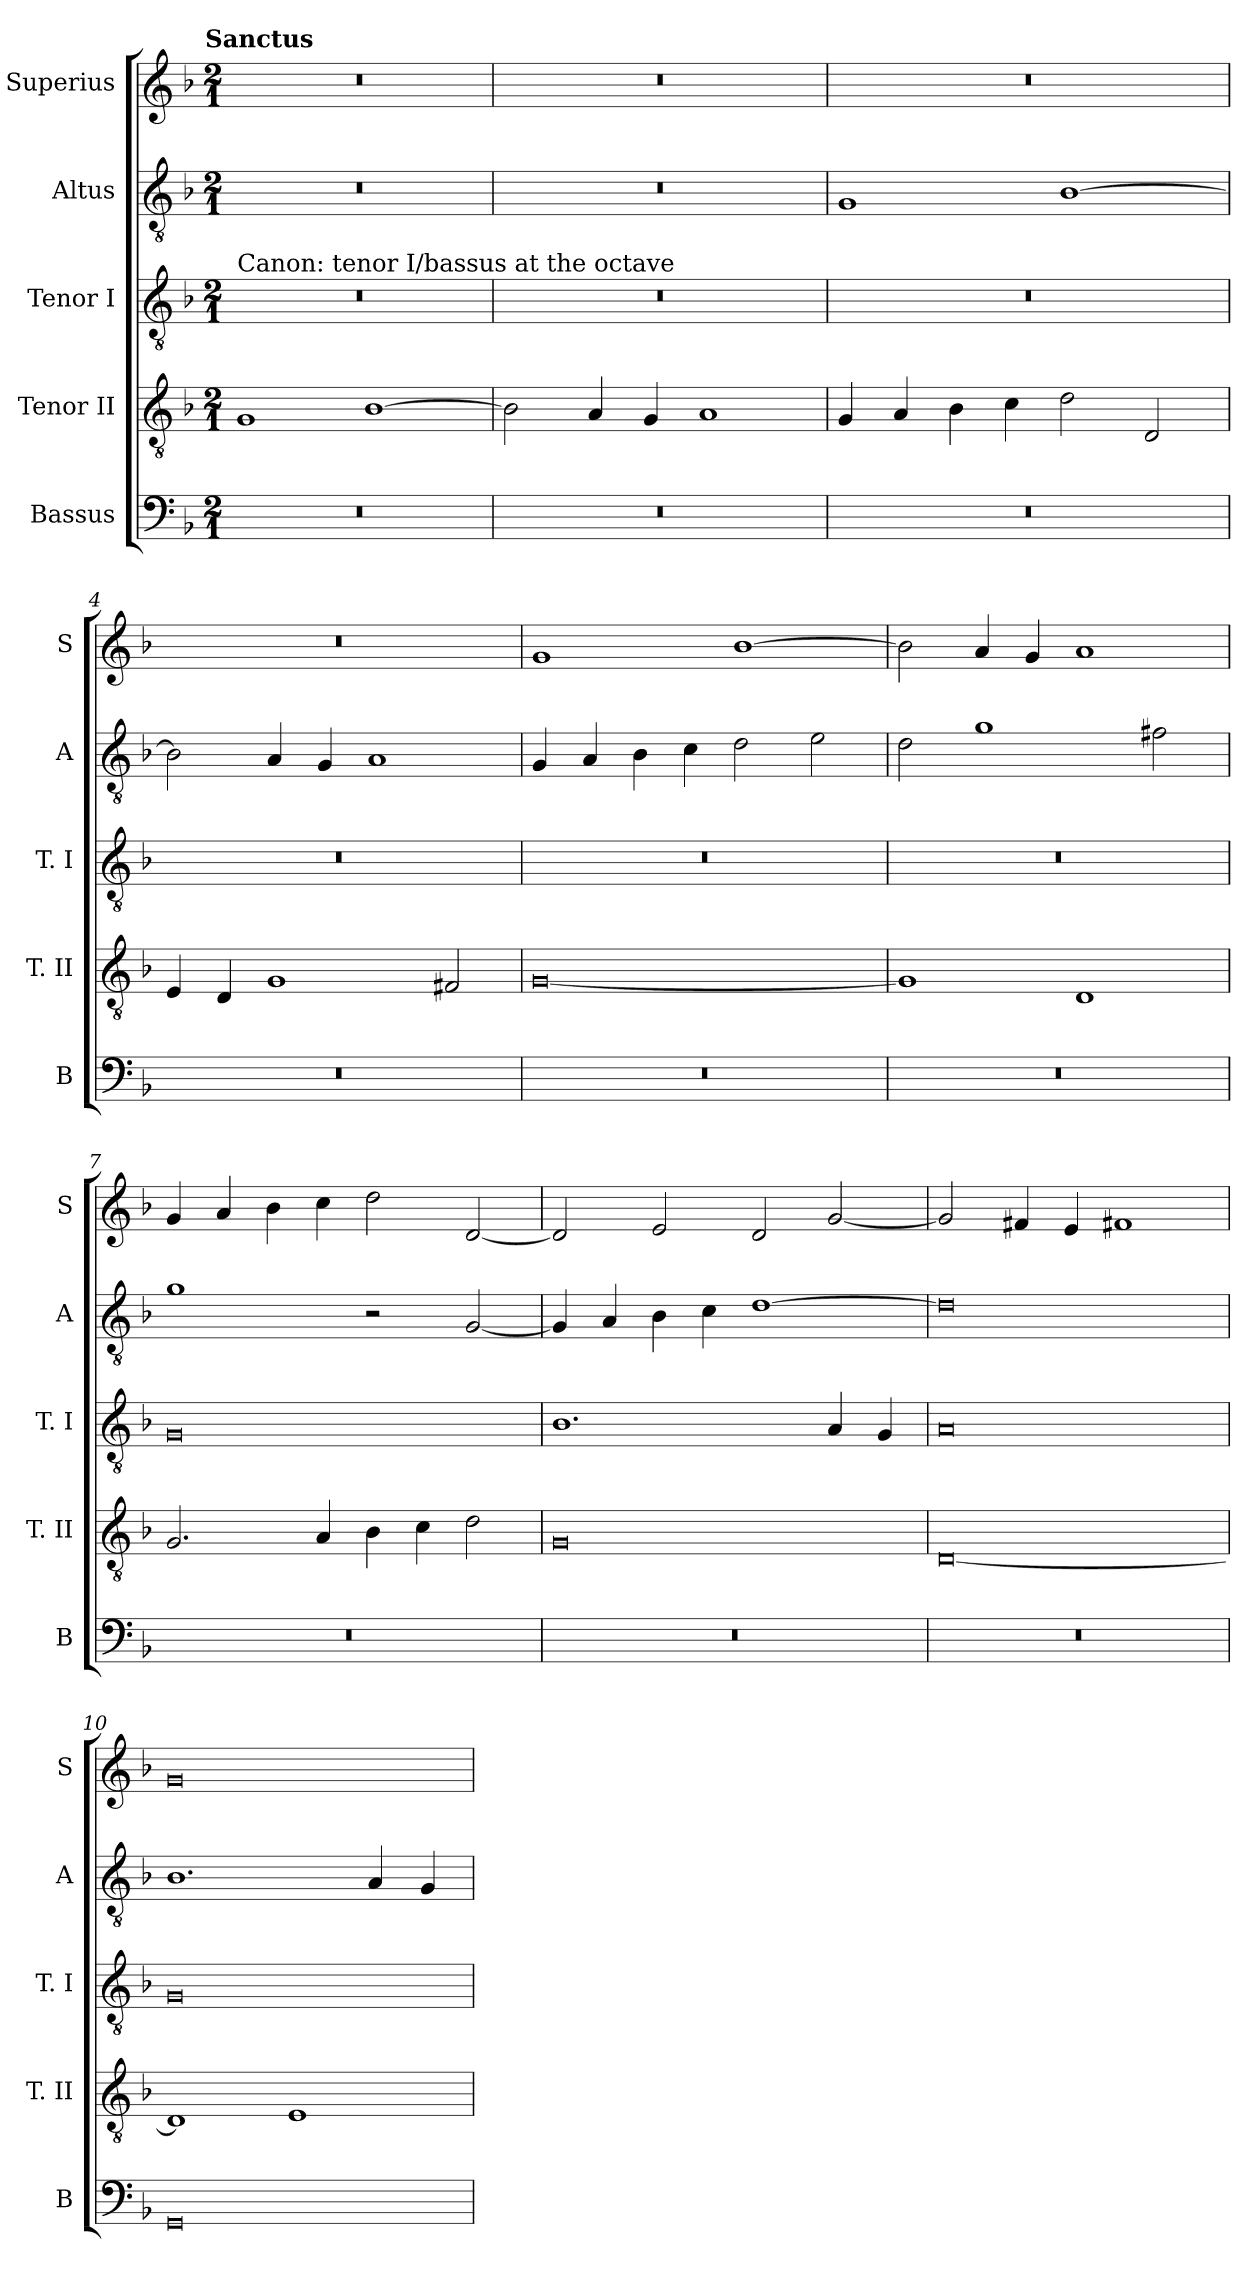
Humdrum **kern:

**kern	**kern	**kern	**kern	**kern
*part5	*part4	*part3	*part2	*part1
*staff5	*staff4	*staff3	*staff2	*staff1
*I"Bassus	*I"Tenor II	*I"Tenor I	*I"Altus	*I"Superius
*I'B	*I'T. II	*I'T. I	*I'A	*I'S
*clefF4	*clefGv2	*clefGv2	*clefGv2	*clefG2
*k[b-]	*k[b-]	*k[b-]	*k[b-]	*k[b-]
*F:	*F:	*F:	*F:	*F:
!!LO:TX:omd:t=Sanctus
*M2/1	*M2/1	*M2/1	*M2/1	*M2/1
=1	=1	=1	=1	=1
!	!	!LO:TX:a:t=Canon&colon; tenor I/bassus at the octave	!	!
0r	1G	0r	0r	0r
.	[1B-	.	.	.
=2	=2	=2	=2	=2
0r	2B-]	0r	0r	0r
.	4A	.	.	.
.	4G	.	.	.
.	1A	.	.	.
=3	=3	=3	=3	=3
0r	4G	0r	1G	0r
.	4A	.	.	.
.	4B-	.	.	.
.	4c	.	.	.
.	2d	.	[1B-	.
.	2D	.	.	.
=4	=4	=4	=4	=4
0r	4E	0r	2B-]	0r
.	4D	.	.	.
.	1G	.	4A	.
.	.	.	4G	.
.	.	.	1A	.
.	2F#X	.	.	.
=5	=5	=5	=5	=5
0r	[0G	0r	4G	1g
.	.	.	4A	.
.	.	.	4B-	.
.	.	.	4c	.
.	.	.	2d	[1b-
.	.	.	2e	.
=6	=6	=6	=6	=6
0r	1G]	0r	2d	2b-]
.	.	.	1g	4a
.	.	.	.	4g
.	1D	.	.	1a
.	.	.	2f#X	.
=7	=7	=7	=7	=7
0r	2.G	0G	1g	4g
.	.	.	.	4a
.	.	.	.	4b-
.	4A	.	.	4cc
.	4B-	.	2r	2dd
.	4c	.	.	.
.	2d	.	[2G	[2d
=8	=8	=8	=8	=8
0r	0G	1.B-	4G]	2d]
.	.	.	4A	.
.	.	.	4B-	2e
.	.	.	4c	.
.	.	.	[1d	2d
.	.	4A	.	[2g
.	.	4G	.	.
=9	=9	=9	=9	=9
0r	[0D	0A	0d]	2g]
.	.	.	.	4f#X
.	.	.	.	4e
.	.	.	.	1f#X
=10	=10	=10	=10	=10
0GG	1D]	0G	1.B-	0g
.	1E	.	.	.
.	.	.	4A	.
.	.	.	4G	.
=	=	=	=	=
*-	*-	*-	*-	*-
